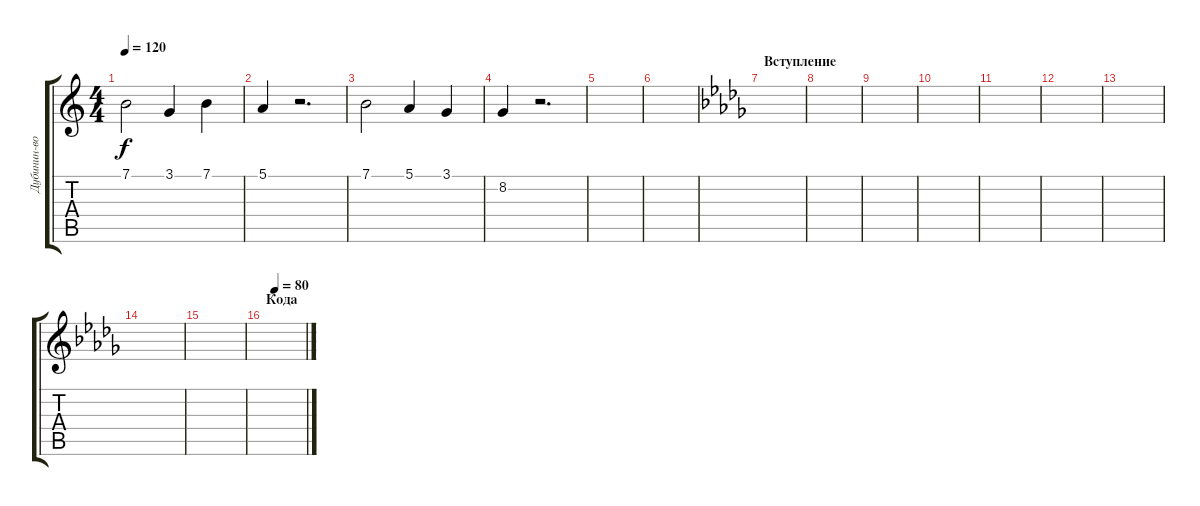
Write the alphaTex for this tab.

\track ("Дубинин-вокал" "Дубинин-во") {instrument baritonesax}
\staff {score tabs}
\tuning (E4 B3 G3 D3 A2 E2) {hide}
\ts (4 4)
\tempo 120
\clef g2
\ks c
7.1.2{dy f} 3.1.4 7.1.4 |
5.1.4 r.2{d} |
7.1.2 5.1.4 3.1.4 |
8.2.4 r.2{d} |
|
|
\section ("" "Вступление")
\ks db
|
|
|
|
|
|
|
|
|
\section ("" "Кода")
\tempo (80 0.25)
